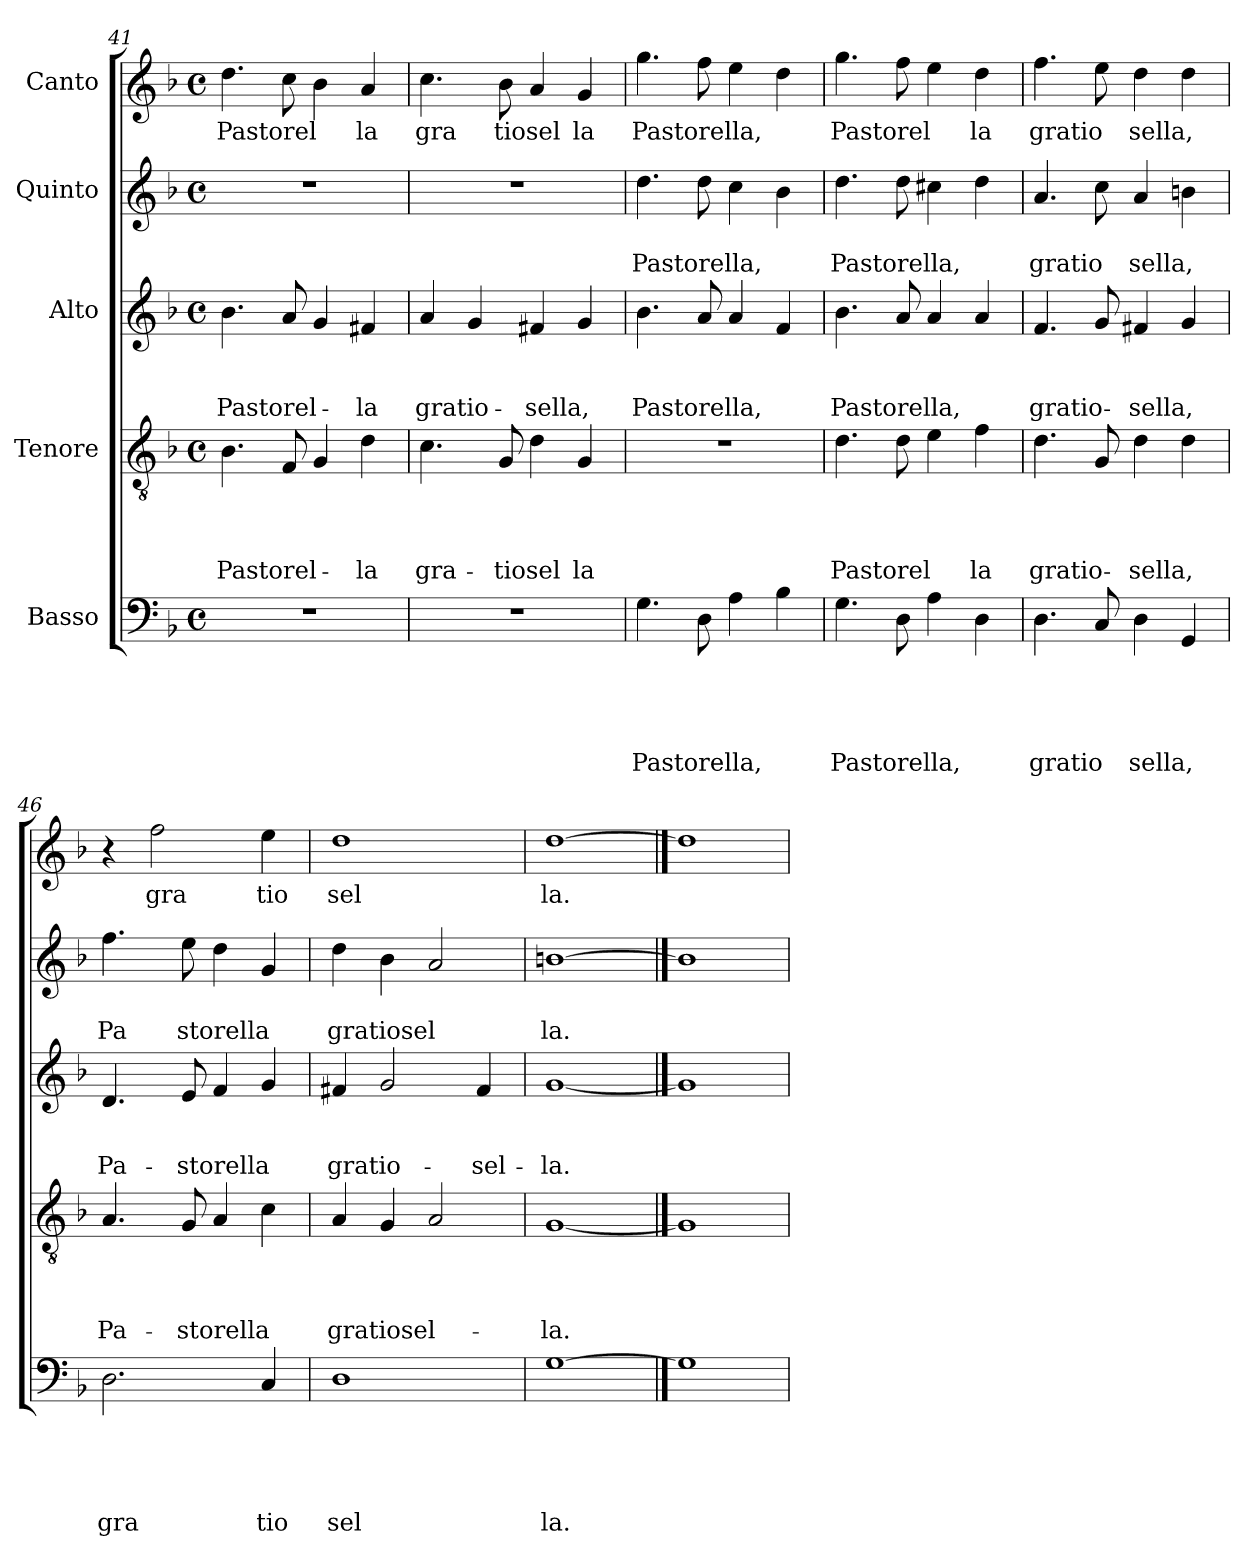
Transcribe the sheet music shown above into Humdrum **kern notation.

**kern	**text	**text	**text	**text	**text	**kern	**text	**text	**text	**text	**kern	**text	**text	**text	**kern	**text	**text	**kern	**text
*part5	*part5	*part5	*part5	*part5	*part5	*part4	*part4	*part4	*part4	*part4	*part3	*part3	*part3	*part3	*part2	*part2	*part2	*part1	*part1
*staff5	*staff5	*staff5	*staff5	*staff5	*staff5	*staff4	*staff4	*staff4	*staff4	*staff4	*staff3	*staff3	*staff3	*staff3	*staff2	*staff2	*staff2	*staff1	*staff1
*I"Basso	*	*	*	*	*	*I"Tenore	*	*	*	*	*I"Alto	*	*	*	*I"Quinto	*	*	*I"Canto	*
*clefF4	*	*	*	*	*	*clefGv2	*	*	*	*	*clefG2	*	*	*	*clefG2	*	*	*clefG2	*
*k[b-]	*	*	*	*	*	*k[b-]	*	*	*	*	*k[b-]	*	*	*	*k[b-]	*	*	*k[b-]	*
*F:	*	*	*	*	*	*F:	*	*	*	*	*F:	*	*	*	*F:	*	*	*F:	*
*M4/4	*	*	*	*	*	*M4/4	*	*	*	*	*M4/4	*	*	*	*M4/4	*	*	*M4/4	*
*met(c)	*	*	*	*	*	*met(c)	*	*	*	*	*met(c)	*	*	*	*met(c)	*	*	*met(c)	*
=41	=41	=41	=41	=41	=41	=41	=41	=41	=41	=41	=41	=41	=41	=41	=41	=41	=41	=41	=41
!	!	!	!	!	!	!	!	!	!	!LO:LY:b	!	!	!	!LO:LY:b	!	!	!	!	!LO:LY:b
1r	.	.	.	.	.	4.B-\	.	.	.	Pastorel-	4.b-\	.	.	Pastorel-	1r	.	.	4.dd\	Pastorel
.	.	.	.	.	.	8F/	.	.	.	.	8a/	.	.	.	.	.	.	8cc\	.
.	.	.	.	.	.	4G/	.	.	.	.	4g/	.	.	.	.	.	.	4b-\	.
!	!	!	!	!	!	!	!	!	!	!LO:LY:b	!	!	!	!LO:LY:b	!	!	!	!	!LO:LY:b
.	.	.	.	.	.	4d\	.	.	.	-la	4f#X/	.	.	-la	.	.	.	4a/	la
=42	=42	=42	=42	=42	=42	=42	=42	=42	=42	=42	=42	=42	=42	=42	=42	=42	=42	=42	=42
!	!	!	!	!	!	!	!	!	!	!LO:LY:b	!	!	!	!LO:LY:b	!	!	!	!	!LO:LY:b
1r	.	.	.	.	.	4.c\	.	.	.	gra-	4a/	.	.	gratio-	1r	.	.	4.cc\	gra
.	.	.	.	.	.	.	.	.	.	.	4g/	.	.	.	.	.	.	.	.
!	!	!	!	!	!	!	!	!	!	!LO:LY:b	!	!	!	!	!	!	!	!	!LO:LY:b
.	.	.	.	.	.	8G/	.	.	.	-tiosel	.	.	.	.	.	.	.	8b-\	tiosel
!	!	!	!	!	!	!	!	!	!	!	!	!	!	!LO:LY:b	!	!	!	!	!
.	.	.	.	.	.	4d\	.	.	.	.	4f#X/	.	.	-sella,	.	.	.	4a/	.
!	!	!	!	!	!	!	!	!	!	!LO:LY:b	!	!	!	!	!	!	!	!	!LO:LY:b
.	.	.	.	.	.	4G/	.	.	.	la	4g/	.	.	.	.	.	.	4g/	la
=43	=43	=43	=43	=43	=43	=43	=43	=43	=43	=43	=43	=43	=43	=43	=43	=43	=43	=43	=43
!	!	!	!	!	!LO:LY:b	!	!	!	!	!	!	!	!	!LO:LY:b	!	!	!LO:LY:b	!	!LO:LY:b
4.G\	.	.	.	.	Pastorella,	1r	.	.	.	.	4.b-\	.	.	Pastorella,	4.dd\	.	Pastorella,	4.gg\	Pastorella,
8D\	.	.	.	.	.	.	.	.	.	.	8a/	.	.	.	8dd\	.	.	8ff\	.
4A\	.	.	.	.	.	.	.	.	.	.	4a/	.	.	.	4cc\	.	.	4ee\	.
4B-\	.	.	.	.	.	.	.	.	.	.	4f/	.	.	.	4b-\	.	.	4dd\	.
=44	=44	=44	=44	=44	=44	=44	=44	=44	=44	=44	=44	=44	=44	=44	=44	=44	=44	=44	=44
!	!	!	!	!	!LO:LY:b	!	!	!	!	!LO:LY:b	!	!	!	!LO:LY:b	!	!	!LO:LY:b	!	!LO:LY:b
4.G\	.	.	.	.	Pastorella,	4.d\	.	.	.	Pastorel	4.b-\	.	.	Pastorella,	4.dd\	.	Pastorella,	4.gg\	Pastorel
8D\	.	.	.	.	.	8d\	.	.	.	.	8a/	.	.	.	8dd\	.	.	8ff\	.
4A\	.	.	.	.	.	4e\	.	.	.	.	4a/	.	.	.	4cc#X\	.	.	4ee\	.
!	!	!	!	!	!	!	!	!	!	!LO:LY:b	!	!	!	!	!	!	!	!	!LO:LY:b
4D\	.	.	.	.	.	4f\	.	.	.	la	4a/	.	.	.	4dd\	.	.	4dd\	la
=45	=45	=45	=45	=45	=45	=45	=45	=45	=45	=45	=45	=45	=45	=45	=45	=45	=45	=45	=45
!	!	!	!	!	!LO:LY:b	!	!	!	!	!LO:LY:b	!	!	!	!LO:LY:b	!	!	!LO:LY:b	!	!LO:LY:b
4.D\	.	.	.	.	gratio	4.d\	.	.	.	gratio-	4.f/	.	.	gratio-	4.a/	.	gratio	4.ff\	gratio
8C/	.	.	.	.	.	8G/	.	.	.	.	8g/	.	.	.	8cc\	.	.	8ee\	.
!	!	!	!	!	!LO:LY:b	!	!	!	!	!LO:LY:b	!	!	!	!LO:LY:b	!	!	!LO:LY:b	!	!LO:LY:b
4D\	.	.	.	.	sella,	4d\	.	.	.	-sella,	4f#X/	.	.	-sella,	4a/	.	sella,	4dd\	sella,
4GG/	.	.	.	.	.	4d\	.	.	.	.	4g/	.	.	.	4bn\	.	.	4dd\	.
=46	=46	=46	=46	=46	=46	=46	=46	=46	=46	=46	=46	=46	=46	=46	=46	=46	=46	=46	=46
!	!	!	!	!	!LO:LY:b	!	!	!	!	!LO:LY:b	!	!	!	!LO:LY:b	!	!	!LO:LY:b	!	!
2.D\	.	.	.	.	gra	4.A/	.	.	.	Pa-	4.d/	.	.	Pa-	4.ff\	.	Pa	4r	.
!	!	!	!	!	!	!	!	!	!	!	!	!	!	!	!	!	!	!	!LO:LY:b
.	.	.	.	.	.	.	.	.	.	.	.	.	.	.	.	.	.	2ff\	gra
!	!	!	!	!	!	!	!	!	!	!LO:LY:b	!	!	!	!LO:LY:b	!	!	!LO:LY:b	!	!
.	.	.	.	.	.	8G/	.	.	.	-storella	8e/	.	.	-storella	8ee\	.	storella	.	.
.	.	.	.	.	.	4A/	.	.	.	.	4f/	.	.	.	4dd\	.	.	.	.
!	!	!	!	!	!LO:LY:b	!	!	!	!	!	!	!	!	!	!	!	!	!	!LO:LY:b
4C/	.	.	.	.	tio	4c\	.	.	.	.	4g/	.	.	.	4g/	.	.	4ee\	tio
=47	=47	=47	=47	=47	=47	=47	=47	=47	=47	=47	=47	=47	=47	=47	=47	=47	=47	=47	=47
!	!	!	!	!	!LO:LY:b	!	!	!	!	!LO:LY:b	!	!	!	!LO:LY:b	!	!	!LO:LY:b	!	!LO:LY:b
1D	.	.	.	.	sel	4A/	.	.	.	gratiosel-	4f#X/	.	.	gratio-	4dd\	.	gratiosel	1dd	sel
.	.	.	.	.	.	4G/	.	.	.	.	2g/	.	.	.	4b-\	.	.	.	.
.	.	.	.	.	.	2A/	.	.	.	.	.	.	.	.	2a/	.	.	.	.
!	!	!	!	!	!	!	!	!	!	!	!	!	!	!LO:LY:b	!	!	!	!	!
.	.	.	.	.	.	.	.	.	.	.	4f#/	.	.	-sel-	.	.	.	.	.
=48	=48	=48	=48	=48	=48	=48	=48	=48	=48	=48	=48	=48	=48	=48	=48	=48	=48	=48	=48
!	!	!	!	!	!LO:LY:b	!	!	!	!	!LO:LY:b	!	!	!	!LO:LY:b	!	!	!LO:LY:b	!	!LO:LY:b
[1G	.	.	.	.	la.	[1G	.	.	.	-la.	[1g	.	.	-la.	[1bn	.	la.	[1dd	la.
==49	==49	==49	==49	==49	==49	==49	==49	==49	==49	==49	==49	==49	==49	==49	==49	==49	==49	==49	==49
1G]	.	.	.	.	.	1G]	.	.	.	.	1g]	.	.	.	1b]	.	.	1dd]	.
=	=	=	=	=	=	=	=	=	=	=	=	=	=	=	=	=	=	=	=
*-	*-	*-	*-	*-	*-	*-	*-	*-	*-	*-	*-	*-	*-	*-	*-	*-	*-	*-	*-
